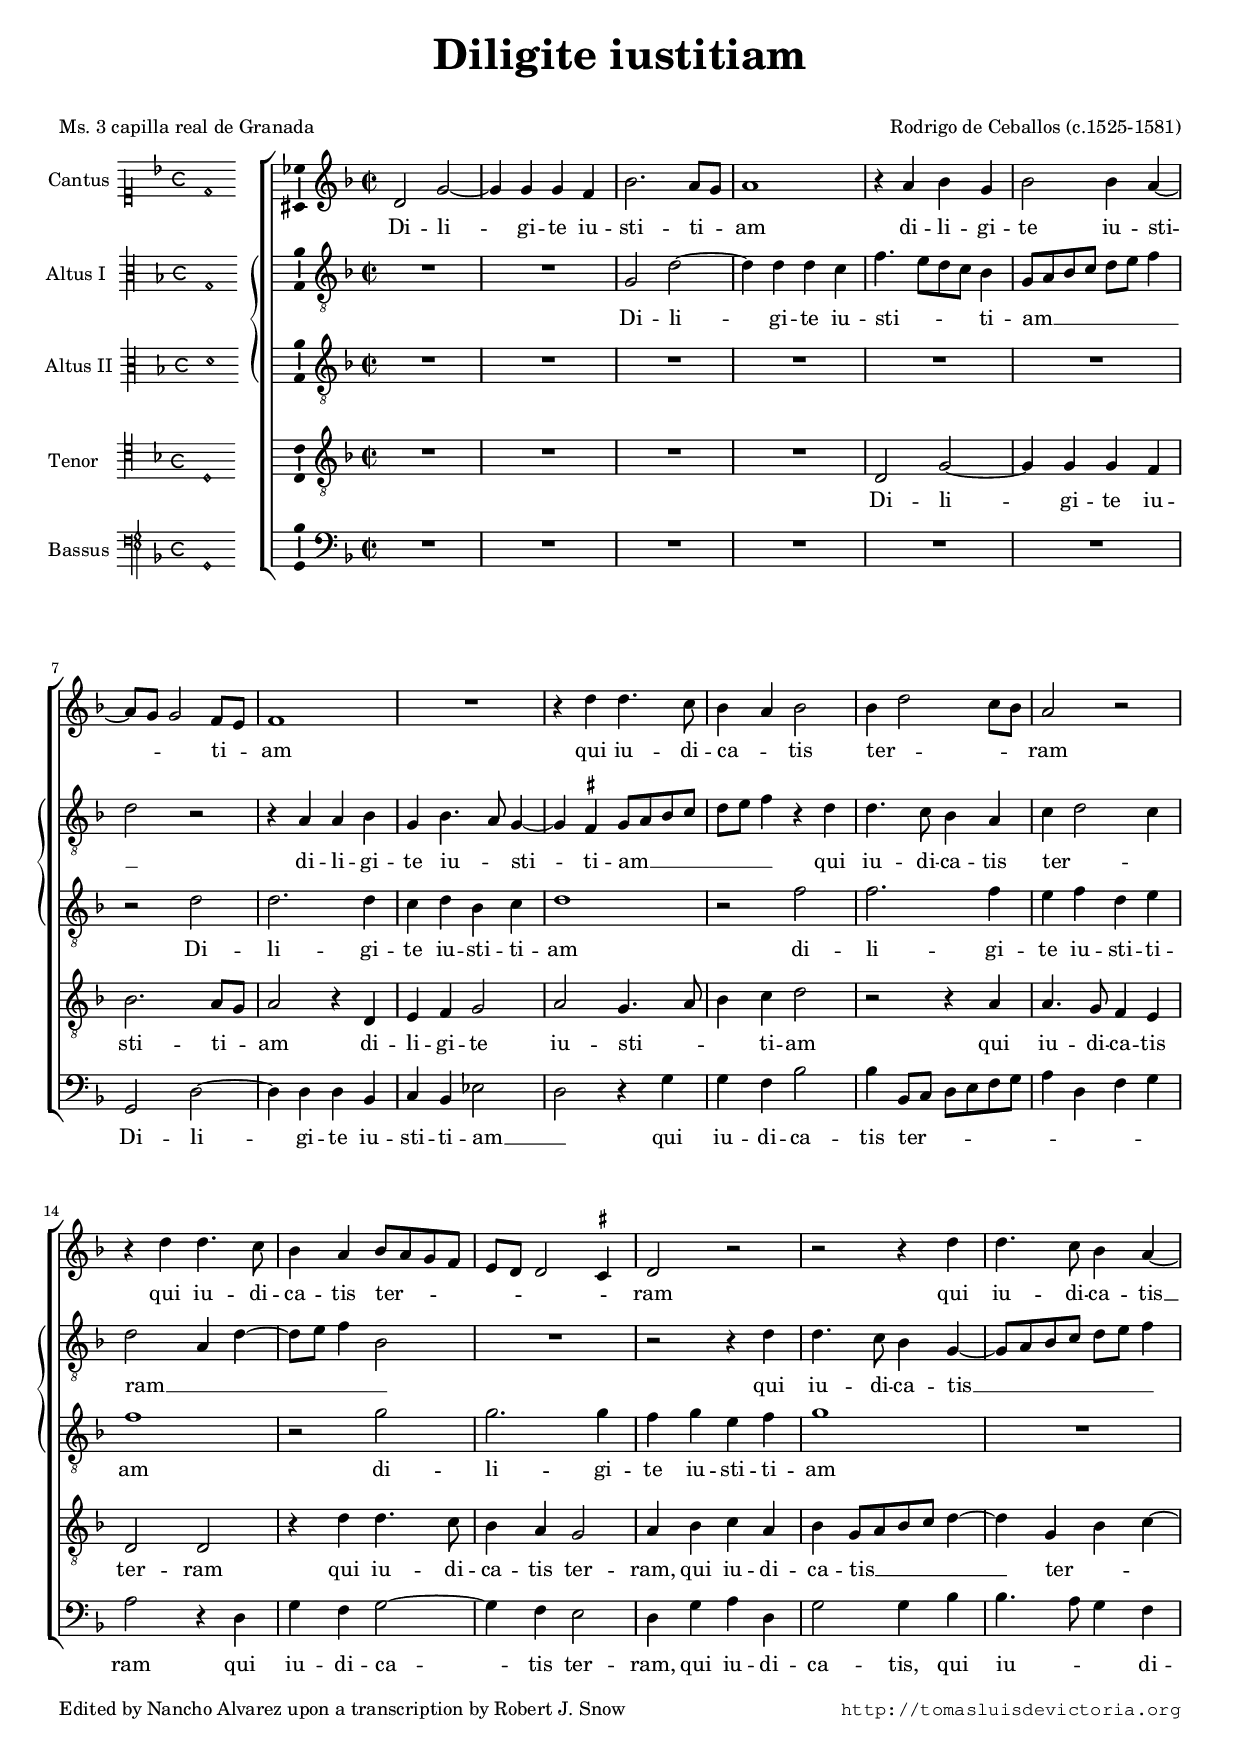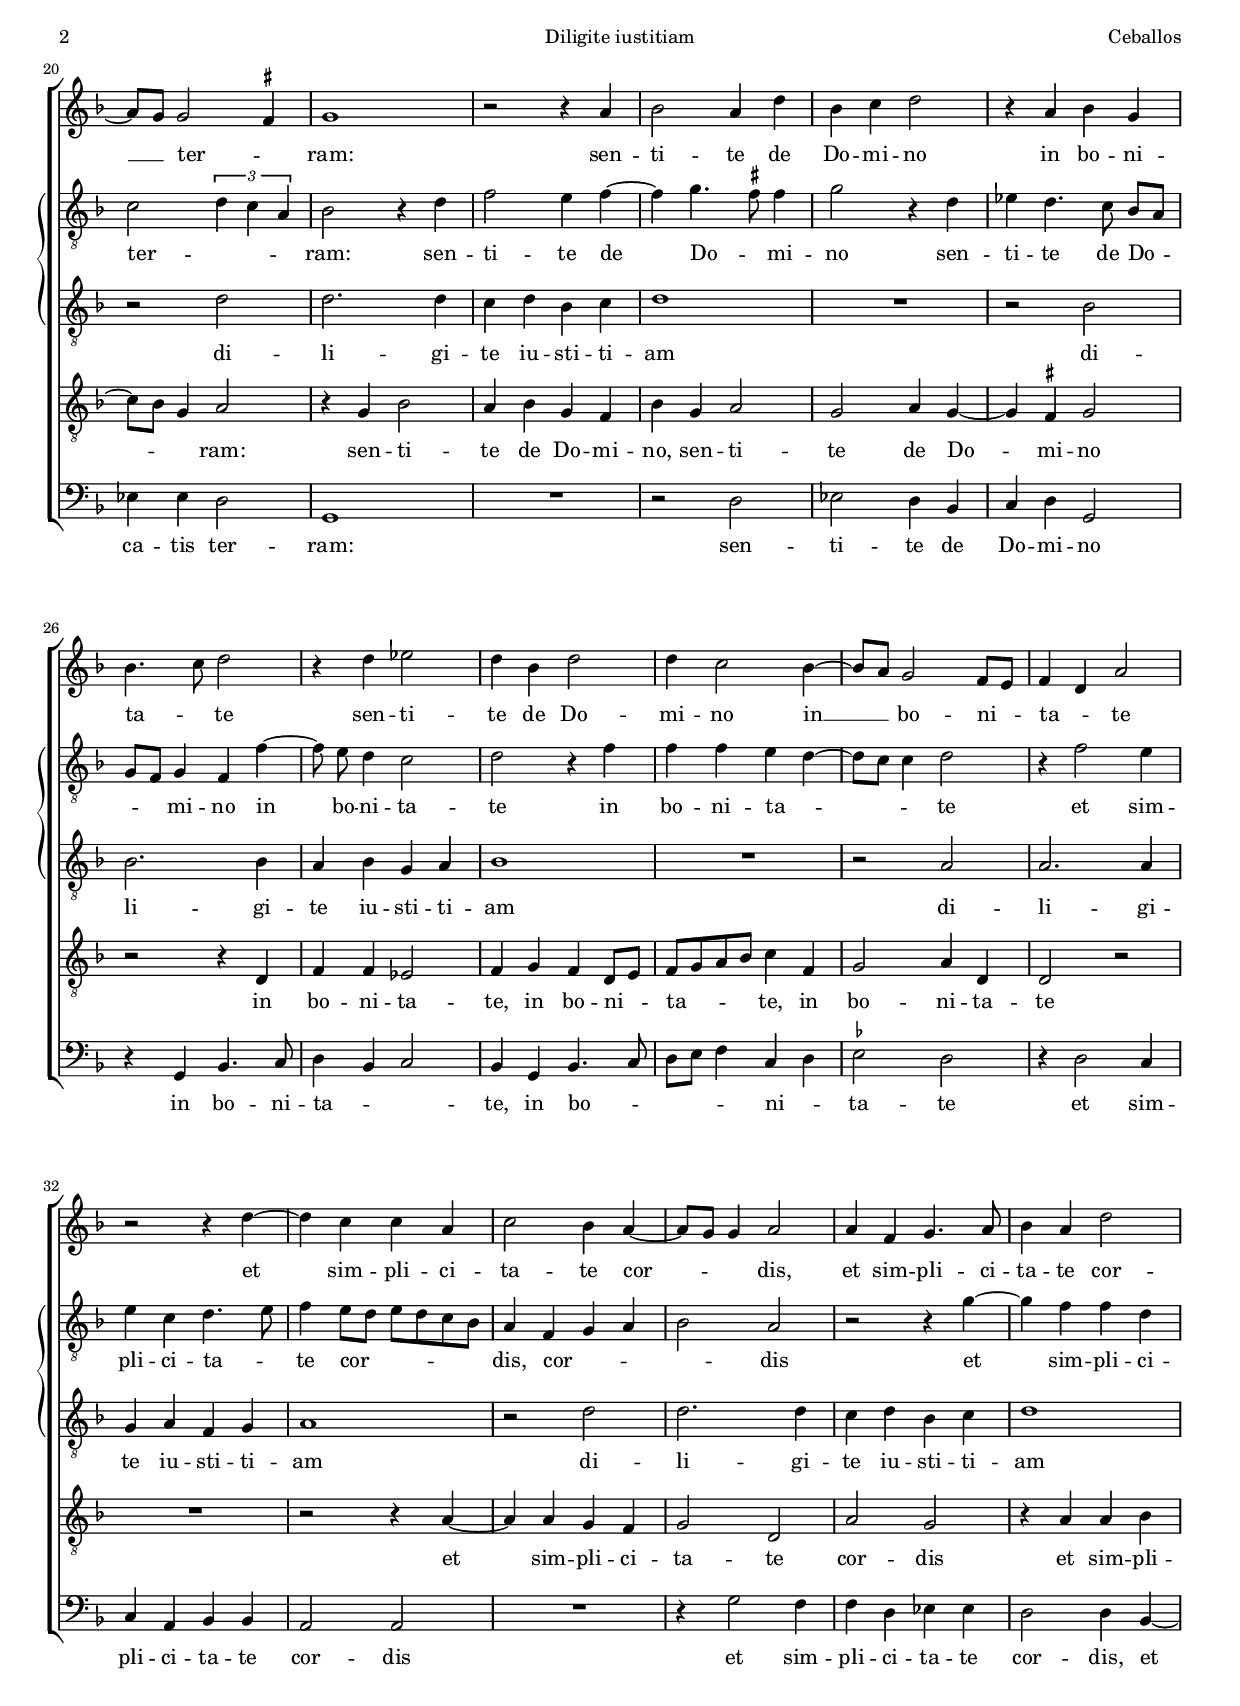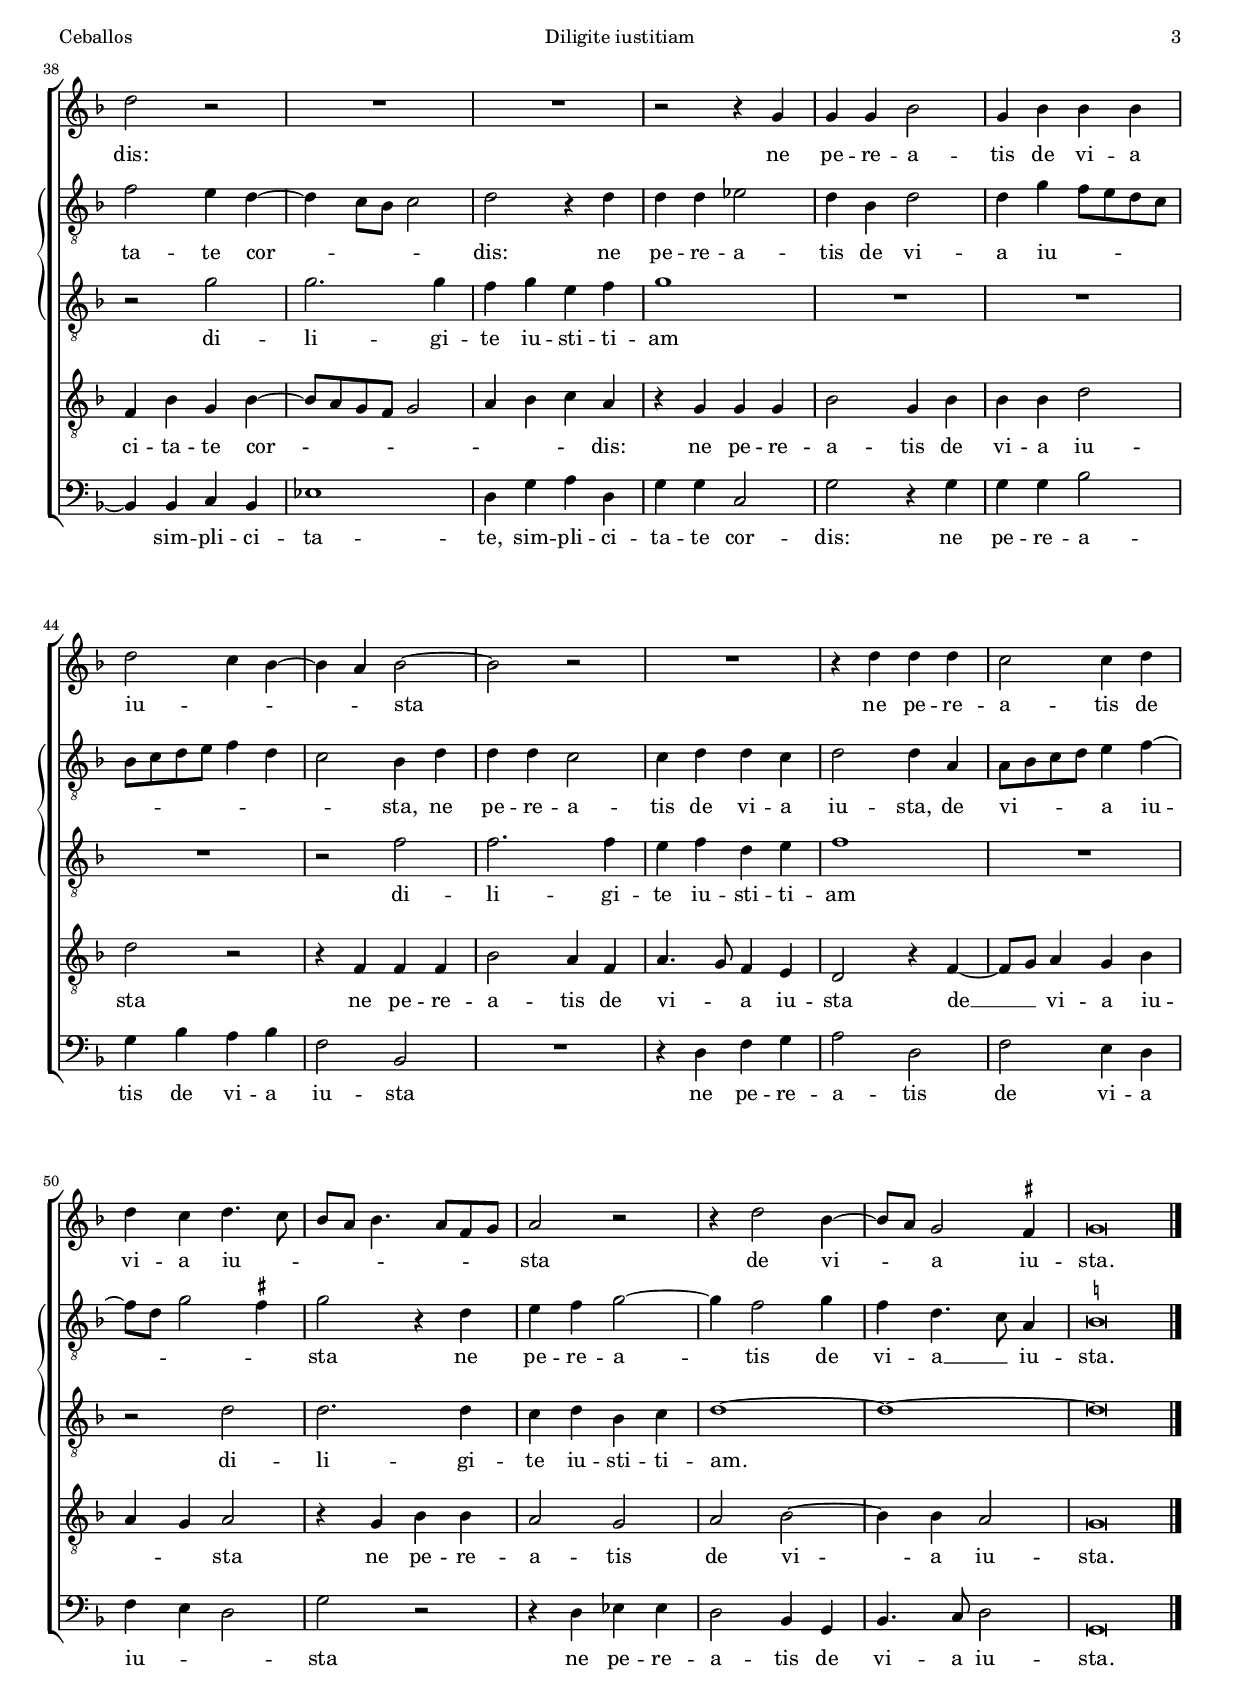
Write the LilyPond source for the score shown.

\version "2.18.0"

#(set-default-paper-size "a4")
#(set-global-staff-size 16.4)
#(ly:set-option 'point-and-click #f)
%mobile -s14.5 -i3.3

italicas=\override LyricText.font-shape = #'italic
rectas=\override LyricText.font-shape = #'upright
ss=\once \set suggestAccidentals = ##t
incipitwidth = 20
mtempo={\tempo 4 = 100}
mtempob={\tempo 4 = 50}
mt=#(define-music-function (parser location offset) (number?) ; move lyric text
      #{ \once \override LyricText.X-offset = -$offset #})

htitle="Diligite iustitiam"
hcomposer="Ceballos"

\header {
	title=\markup{\fontsize #3 "Diligite iustitiam"}
	%subtitle=""
	subsubtitle=\markup{\null \vspace #1 }
	composer="Rodrigo de Ceballos (c.1525-1581)"
        pdfauthor=\composer
	%opus="(-)"
	poet=\markup{"Ms. 3 capilla real de Granada"}
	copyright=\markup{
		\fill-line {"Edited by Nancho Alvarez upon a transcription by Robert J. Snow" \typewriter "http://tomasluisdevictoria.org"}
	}
%	tagline=""
}

global={\key f \major \time 2/2 \skip 1*55
	\bar "|."
}


cantus=\relative c'{
	d2 g ~
	g4 g g f
	bes2. a8 g
	a1
	r4 a bes g
	bes2 bes4 a ~
	a8 g g2 f8 e % Snow \ss fis
	f1 % Snow \ss fis
	R1
	r4 d' d4. c8
	bes4 a bes2
	bes4 d2 c8 bes
	a2 r2 % falta el silencio
	r4 d d4. c8
	bes4 a bes8 a g f
	e d d2 \ss cis4
	d2 r
	r2 r4 d'
	d4. c8 bes4 a ~
	a8 g g2 \ss fis4
	g1
	r2 r4 a
	bes2 a4 d
	bes c d2
	r4 a bes g
	bes4. c8 d2
	r4 d ees2
	d4 bes d2
	d4 c2 bes4 ~
	bes8 a g2 f8 e
	f4 d a'2
	r2 r4 d ~
	d c c a
	c2 bes4 a ~
	a8 g g4 a2
	a4 f g4. a8
	bes4 a d2
	d r
	R1*2
	r2 r4 g,
	g g bes2
	g4 bes bes bes
	d2 c4 bes ~
	bes a bes2 ~
	bes2 r
	R1
	r4 d d d
	c2 c4 d
	d c d4. c8
	bes a bes4. a8 f g
	a2 r
	r4 d2 bes4 ~
	bes8 a g2 \ss fis4
	g\breve*1/2
}

altus=\relative c'{
	R1*2
	g2 d' ~
	d4 d d c
	f4. e8[ d c] bes4
	g8 a bes c d e f4
	d2 r2 % falta el silencio
	r4 a a bes
	g4 bes4. a8 g4 ~
	g \ss fis g8 a bes c
	d e f4 r4 d
	d4. c8 bes4 a
	c4 d2 c4 % Snow c4 d2 \ss cis4
	d2 a4 d ~
	d8 e f4 bes,2
	R1
	r2 r4 d
	d4. c8 bes4 g ~
	g8 a bes c d e f4
	\tupletUp
	c2 \times 2/3{d4 c a}
	bes2 r4 d
	f2 e4 f ~
	f g4. \ss fis8 fis4
	g2 r4 d
	ees4 d4. c8 bes[ a]
	g f g4 f f' ~
	f8 \noBeam e d4 c2
	d2 r4 f
	f f e d ~
	d8 c c4 d2
	r4 f2 e4
	e c d4. e8
	f4 e8 d e d c bes
	a4 f g a
	bes2 a
	r2 r4 g' ~
	g4 f f d
	f2 e4 d ~
	d c8 bes c2
	d2 r4 d
	d d ees2
	d4 bes d2
	d4 g f8 e d c
	bes c d e f4 d
	c2 bes4 d
	d d c2
	c4 d d c
	d2 d4 a
	a8 bes c d e4 f ~
	f8 d g2 \ss fis4
	g2 r4 d
	e f g2 ~
	g4 f2 g4
	f d4. c8 a4
	\ss b\breve*1/2
}

altusdos=\relative c'{
	R1*6
	r2 d
	d2. d4
	c d bes c
	d1
	r2 f
	f2. f4
	e4 f d e
	f1
	r2 g
	g2. g4
	f g e f
	g1
	R1
	r2 d
	d2. d4
	c4 d bes c
	d1
	R1
	r2 bes
	bes2. bes4
	a bes g a
	bes1
	R1
	r2 a
	a2. a4
	g a f g
	a1
	r2 d
	d2. d4 
	c d bes c 
	d1
	r2 g
	g2. g4
	f4 g e f
	g1
	R1*3
	r2 f
	f2. f4
	e4 f d e
	f1
	R1
	r2 d
	d2. d4
	c d bes c
	d1 ~
	d ~
	d\breve*1/2
}

tenor=\relative c{
	R1*4
	d2 g ~
	g4 g g f
	bes2. a8 g
	a2 r4 d,
	e f g2
	a2 g4. a8
	bes4 c d2
	r2 r4 a
	a4. g8 f4 e
	d2 d
	r4 d' d4. c8
	bes4 a g2
	a4 bes c a
	bes4 g8[ a bes c] d4 ~
	d4 g, bes c ~
	c8 bes g4 a2
	r4 g bes2
	a4 bes g f
	bes g a2
	g a4 g ~
	g4 \ss fis g2
	r2 r4 d
	f f ees2
	f4 g f d8 e 
	f g a bes c4 f,
	g2 a4 d, 
	d2 r
	R1
	r2 r4 a' ~
	a4 a g f
	g2 d
	a'2 g
	r4 a a bes
	f bes g bes ~
	bes8 a g f g2
	a4 bes c a
	r4 g g g
	bes2 g4 bes
	bes bes d2
	d r
	r4 f, f f
	bes2 a4 f
	a4. g8 f4 e
	d2 r4 f ~
	f8 g a4 g bes
	a g a2
	r4 g bes bes
	a2 g
	a bes ~
	bes4 bes a2
	g\breve*1/2
}

bassus=\relative c{
	R1*6
	g2 d' ~
	d4 d d bes
	c bes ees2
	d2 r4 g
	g f bes2
	bes4 bes,8 c d e f g
	a4 d, f g
	a2 r4 d,
	g4 f g2 ~
	g4 f e2
	d4 g a d,
	g2 g4 bes
	bes4. a8 g4 f
	ees4 ees d2
	g,1
	R1
	r2 d'
	ees d4 bes
	c4 d g,2
	r4 g bes4. c8 
	d4 bes c2
	bes4 g bes4. c8
	d e f4 c d
	\ss ees2 d
	r4 d2 c4
	c a bes bes
	a2 a
	R1
	r4 g'2 f4
	f d ees ees
	d2 d4 bes ~
	bes bes c bes 
	ees1
	d4 g a d,
	g g c,2
	g'2 r4 g
	g4 g bes2
	g4 bes a bes
	f2 bes,
	R1
	r4 d f g
	a2 d,
	f2 e4 d
	f e d2
	g r
	r4 d ees ees
	d2 bes4 g
	bes4. c8 d2
	g,\breve*1/2
}

textocantus=\lyricmode{
Di -- li -- gi -- te iu -- sti -- ti -- _ am
di -- li -- gi -- te iu -- sti -- _ _ ti -- _ am
qui iu -- di -- ca -- _ tis ter -- _ _ _ ram
qui iu -- di -- ca -- tis ter -- _ _ _ _ _ _ _ ram
qui iu -- di -- ca -- \mt #.5 tis __ _ ter -- _ ram:
sen -- ti -- te de Do -- mi -- no in bo -- ni -- ta -- _ te
sen -- ti -- te de Do -- mi -- no in __ _ bo -- ni -- _ ta -- _ te
et sim -- pli -- ci -- ta -- te cor -- _ _ dis,
et sim -- pli -- ci -- ta -- te cor -- dis:
ne pe -- re -- a -- tis de vi -- a iu -- _ _ _ sta
ne pe -- re -- a -- tis de vi -- a iu -- _ _ _ _ _ _ _ sta
de vi -- _ a iu -- sta.
}

textoaltus=\lyricmode{
Di -- li -- gi -- te iu -- sti -- _ _ _ ti -- am __ _ _ _ _ _ _ _
di -- li -- gi -- te iu -- _ sti -- ti -- am __ _ _ _ _ _ _ 
qui iu -- di -- ca -- tis ter -- _ _ ram __ _ _ _ _ _ 
qui iu -- di -- ca -- tis __ _ _ _ _ _ _ ter -- _ _ _ ram:
sen -- ti -- te de Do -- _ mi -- no
sen -- ti -- te de Do -- _ _ _ mi -- no in bo -- ni -- ta -- te
in bo -- ni -- ta -- _ _ _ te
et sim -- pli -- ci -- ta -- _ te cor -- _ _ _ _ _ dis,
cor -- _ _ _ dis
et sim -- pli -- ci -- ta -- te cor -- _ _ _ dis:
ne pe -- re -- a -- tis de vi -- a iu -- _ _ _ _ _ _ _ _ _ _ _ sta,
ne pe -- re -- a -- tis de vi -- a iu -- sta,
de vi -- _ _ _ a iu -- _ _ _ sta
ne pe -- re -- a -- tis de vi -- a __ _ iu -- sta.
}

textoaltusdos=\lyricmode{
Di -- li -- gi -- te iu -- sti -- ti -- am
di -- li -- gi -- te iu -- sti -- ti -- am
di -- li -- gi -- te iu -- sti -- ti -- am
di -- li -- gi -- te iu -- sti -- ti -- am
di -- li -- gi -- te iu -- sti -- ti -- am
di -- li -- gi -- te iu -- sti -- ti -- am
di -- li -- gi -- te iu -- sti -- ti -- am
di -- li -- gi -- te iu -- sti -- ti -- am
di -- li -- gi -- te iu -- sti -- ti -- am
di -- li -- gi -- te iu -- sti -- ti -- am.
}

textotenor=\lyricmode{
Di -- li -- gi -- te iu -- sti -- ti -- _ am
di -- li -- gi -- te iu -- sti -- _ _ ti -- am
qui iu -- di -- ca -- tis ter -- ram
qui iu -- di -- ca -- tis ter -- ram,
qui iu -- di -- ca -- tis __ _ _ _ _ ter -- _ _ _ _ ram:
sen -- ti -- te de Do -- mi -- no,
sen -- ti -- te de Do -- mi -- no
in bo -- ni -- ta -- te,
in bo -- ni -- _ ta -- _ _ _ te,
in bo -- ni -- ta -- te
et sim -- pli -- ci -- ta -- te cor -- dis
et sim -- pli -- ci -- ta -- te cor -- _ _ _ _ _ _ _ dis:
ne pe -- re -- a -- tis de vi -- a iu -- sta
ne pe -- re -- a -- tis de vi -- _ a iu -- sta
de __ _ vi -- a iu -- _ _ sta
ne pe -- re -- a -- tis de vi -- a iu -- sta.
}

textobassus=\lyricmode{
Di -- li -- gi -- te iu -- sti -- ti -- am __ _
qui iu -- di -- ca -- tis ter -- _ _ _ _ _ _ _ _ _ ram
qui iu -- di -- ca -- tis ter -- ram,
qui iu -- di -- ca -- tis,
qui iu -- _ _ di -- ca -- tis ter -- ram:
sen -- ti -- te de Do -- mi -- no
in bo -- ni -- ta -- _ _ te, % ta -- _ ta -- te
in bo -- _ _ _ _ ni -- _ ta -- te
et sim -- pli -- ci -- ta -- te cor -- dis
et sim -- pli -- ci -- ta -- te cor -- dis,
et sim -- pli -- ci -- ta -- te,
sim -- pli -- ci -- ta -- te cor -- dis:
ne pe -- re -- a -- tis de vi -- a iu -- sta
ne pe -- re -- a -- tis de vi -- a iu -- _ _ sta
ne pe -- re -- a -- tis de vi -- a iu -- sta.
}


incipitcantus=\markup{
	\score{
		{ 
		\set Staff.instrumentName="Cantus "
		\override NoteHead.style = #'neomensural
		\override Staff.TimeSignature.style = #'neomensural
		\cadenzaOn 
		\clef "petrucci-c1"
		\key f \major
		\time 4/4
                d'1
		} 

	\layout { line-width=\incipitwidth indent = 0 }
	}
}

incipitaltus=\markup{
	\score{
		{ 
		\set Staff.instrumentName="Altus I  "
		\override NoteHead.style = #'neomensural 
		\override Staff.TimeSignature.style = #'neomensural
		\cadenzaOn 
		\clef "petrucci-c3"
		\key f \major
		\time 4/4
               g1
		} 
	\layout { line-width=\incipitwidth indent = 0 }
	}
}

incipitaltusdos=\markup{
	\score{
		{ 
		\set Staff.instrumentName="Altus II "
		\override NoteHead.style = #'neomensural 
		\override Staff.TimeSignature.style = #'neomensural
		\cadenzaOn 
		\clef "petrucci-c3"
		\key f \major
		\time 4/4
               d'1
		} 
	\layout { line-width=\incipitwidth indent = 0 }
	}
}


incipittenor=\markup{
	\score{
		{ 
		\set Staff.instrumentName="Tenor   "
		\override NoteHead.style = #'neomensural 
		\override Staff.TimeSignature.style = #'neomensural
		\cadenzaOn 
		\clef "petrucci-c4"
		\key f \major
		\time 4/4
                d1
		} 
	\layout { line-width=\incipitwidth indent=0 }
	}
}

incipitbassus=\markup{
	\score{
		{ 
		\set Staff.instrumentName="Bassus "
		\override NoteHead.style = #'neomensural
		\override Staff.TimeSignature.style = #'neomensural
		\cadenzaOn 
		\clef "petrucci-f4"
		\key f \major
		\time 4/4
                g,1
		} 
	\layout { line-width=\incipitwidth indent = 0 }
	}
}

%\layout {
%       \context {\Voice
%               \remove Ligature_bracket_engraver
%               \consists Mensural_ligature_engraver
%       }
%       line-width=\incipitwidth
%       indent = 0
%}

\score {\transpose c' c'{
\new ChoirStaff<<

	\new Staff <<\global
	\new Voice="v1" {
		\set Staff.instrumentName=\incipitcantus
		\clef "treble"
		\cantus }
	\new Lyrics \lyricsto "v1" {\textocantus }
	>>
\new StaffGroup 
	\with {systemStartDelimiter = #'SystemStartBrace }
	<<
	\override Score.BarLine.allow-span-bar=##f
	\new Staff <<\global
	\new Voice="v2" {
		\set Staff.instrumentName=\incipitaltus
		\clef "G_8"
		\altus }
	\new Lyrics \lyricsto "v2" {\textoaltus }
	>>
	
	\new Staff <<\global
	\new Voice="v5" {
		\set Staff.instrumentName=\incipitaltusdos
		\clef "G_8"
		\altusdos }
	\new Lyrics \lyricsto "v5" {\textoaltusdos }
	>>
	>>
	\new Staff <<\global
	\new Voice="v3" {
		\set Staff.instrumentName=\incipittenor
		\clef "G_8"
		\tenor }
	\new Lyrics \lyricsto "v3" {\textotenor }
	>>

	\new Staff <<\global
	\new Voice="v4" {
		\set Staff.instrumentName=\incipitbassus
		\clef "bass"
		\bassus }
	\new Lyrics \lyricsto "v4" {\textobassus }
	>>
	
>>

	} % transpose

\layout{ 
	\context {\Lyrics 
		\override VerticalAxisGroup.staff-affinity = #UP
		\override VerticalAxisGroup.nonstaff-relatedstaff-spacing =
			#'((basic-distance . 0) (minimum-distance . 0) (padding . 1))
		\override LyricText.font-size = #1.2
		\override LyricHyphen.minimum-distance = #0.5
	}
	\context {\Score 
		tempoHideNote = ##t
		\override BarNumber.padding = #2 
	}
	\context {\Voice 
		%melismaBusyProperties = #'()
		%autoBeaming = ##f
	}
	\context {\Staff 
                %\RemoveEmptyStaves
                %\override VerticalAxisGroup.remove-first = ##t
		\override VerticalAxisGroup.staff-staff-spacing =
			#'((basic-distance . 11) (minimum-distance . 0) (padding . 1))
		\consists Ambitus_engraver 
		\override LigatureBracket.padding = #1
	}
}

%\midi { \mtempo }

}


\paper{
	evenHeaderMarkup=\markup  \fill-line { \fromproperty #'page:page-number-string \htitle \hcomposer }
	oddHeaderMarkup= \markup  \fill-line { \on-the-fly #not-first-page \hcomposer \on-the-fly #not-first-page \htitle \on-the-fly #not-first-page \fromproperty #'page:page-number-string }
	%system-count=20
	%page-count = 8
	ragged-last-bottom = ##f
	indent=3.6\cm
	system-system-spacing =
	#'((basic-distance . 19) (minimum-distance . 0) (padding . 5))
	top-system-spacing = % header
	#'((basic-distance . 9) (minimum-distance . 0) (padding . 0))
	last-bottom-spacing = % footer
	#'((basic-distance . 12) (minimum-distance . 0) (padding . 0))
	markup-system-spacing.padding = #1.5
}
